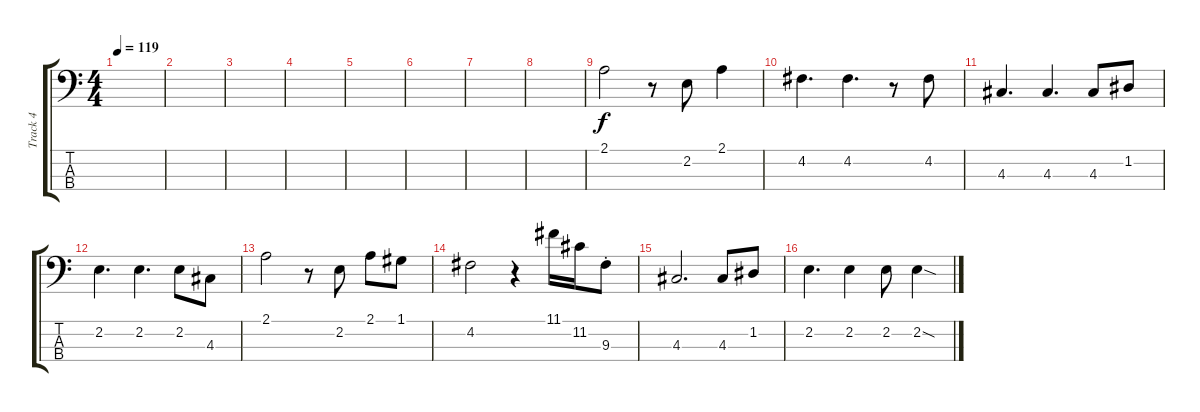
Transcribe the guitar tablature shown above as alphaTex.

\track ("Track 4" "Track 4") {instrument electricbassfinger}
\staff {score tabs}
\tuning (G2 D2 A1 E1) {hide}
\ts (4 4)
\tempo 119
\clef f4
\ks c
|
|
|
|
|
|
|
|
2.1.2 r.8 2.2.8 2.1.4 |
4.2.4{d} 4.2.4{d} r.8 4.2.8 |
4.3.4{d} 4.3.4{d} 4.3.8 1.2.8 |
2.2.4{d} 2.2.4{d} 2.2.8 4.3.8 |
2.1.2 r.8 2.2.8 2.1.8 1.1.8 |
4.2.2 r.4 11.1.16 11.2.16 9.3{st}.8 |
4.3.2{d} 4.3.8 1.2.8 |
2.2.4{d} 2.2.4 2.2.8 2.2{sod}.4
